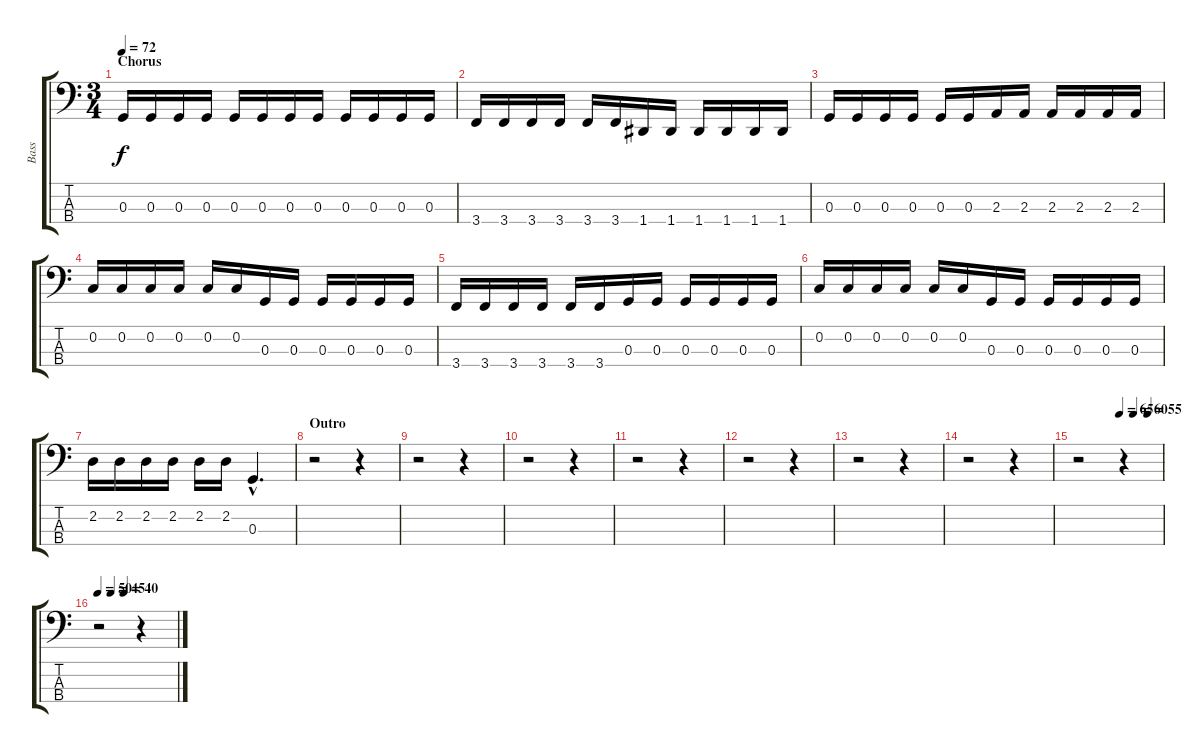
\track ("Bass" "Bass") {instrument electricbassfinger}
\staff {score tabs}
\tuning (F2 C2 G1 D1) {hide}
\ts (3 4)
\section ("" "Chorus")
\tempo 72
\clef f4
\ks c
0.3.16{dy f} 0.3.16 0.3.16 0.3.16 0.3.16 0.3.16 0.3.16 0.3.16 0.3.16 0.3.16 0.3.16 0.3.16 |
3.4.16 3.4.16 3.4.16 3.4.16 3.4.16 3.4.16 1.4.16 1.4.16 1.4.16 1.4.16 1.4.16 1.4.16 |
0.3.16 0.3.16 0.3.16 0.3.16 0.3.16 0.3.16 2.3.16 2.3.16 2.3.16 2.3.16 2.3.16 2.3.16 |
0.2.16 0.2.16 0.2.16 0.2.16 0.2.16 0.2.16 0.3.16 0.3.16 0.3.16 0.3.16 0.3.16 0.3.16 |
3.4.16 3.4.16 3.4.16 3.4.16 3.4.16 3.4.16 0.3.16 0.3.16 0.3.16 0.3.16 0.3.16 0.3.16 |
0.2.16 0.2.16 0.2.16 0.2.16 0.2.16 0.2.16 0.3.16 0.3.16 0.3.16 0.3.16 0.3.16 0.3.16 |
2.2.16 2.2.16 2.2.16 2.2.16 2.2.16 2.2.16 0.3{hac}.4{d} |
\section ("" "Outro")
r.2 r.4 |
r.2 r.4 |
r.2 r.4 |
r.2 r.4 |
r.2 r.4 |
r.2 r.4 |
r.2 r.4 |
\tempo (65 0.5)
\tempo (60 0.6666666666666666)
\tempo (55 0.8333333333333334)
r.2 r.4 |
\tempo 50
\tempo (45 0.16666666666666666)
\tempo (40 0.3333333333333333)
r.2 r.4
